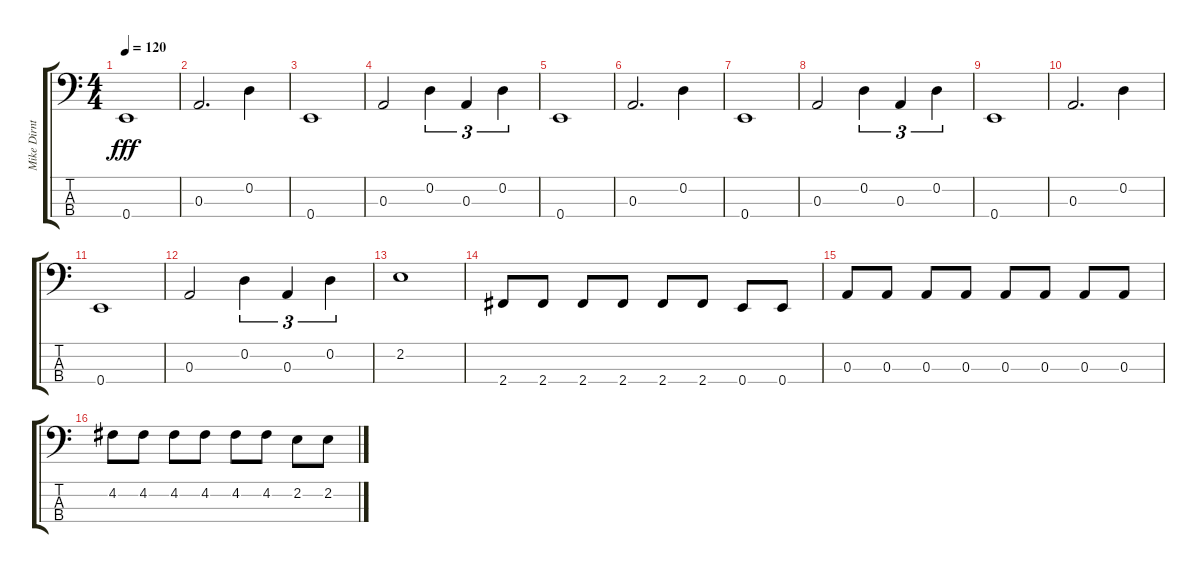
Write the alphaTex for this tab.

\track ("Mike Dirnt" "Mike Dirnt") {instrument electricbasspick}
\staff {score tabs}
\tuning (G2 D2 A1 E1) {hide}
\ts (4 4)
\tempo 120
\clef f4
\ks c
0.4.1{dy fff} |
0.3.2{d} 0.2.4 |
0.4.1 |
0.3.2 0.2.4{tu (3 2)} 0.3.4{tu (3 2)} 0.2.4{tu (3 2)} |
0.4.1 |
0.3.2{d} 0.2.4 |
0.4.1 |
0.3.2 0.2.4{tu (3 2)} 0.3.4{tu (3 2)} 0.2.4{tu (3 2)} |
0.4.1 |
0.3.2{d} 0.2.4 |
0.4.1 |
0.3.2 0.2.4{tu (3 2)} 0.3.4{tu (3 2)} 0.2.4{tu (3 2)} |
2.2.1 |
2.4.8 2.4.8 2.4.8 2.4.8 2.4.8 2.4.8 0.4.8 0.4.8 |
0.3.8 0.3.8 0.3.8 0.3.8 0.3.8 0.3.8 0.3.8 0.3.8 |
4.2.8 4.2.8 4.2.8 4.2.8 4.2.8 4.2.8 2.2.8 2.2.8
